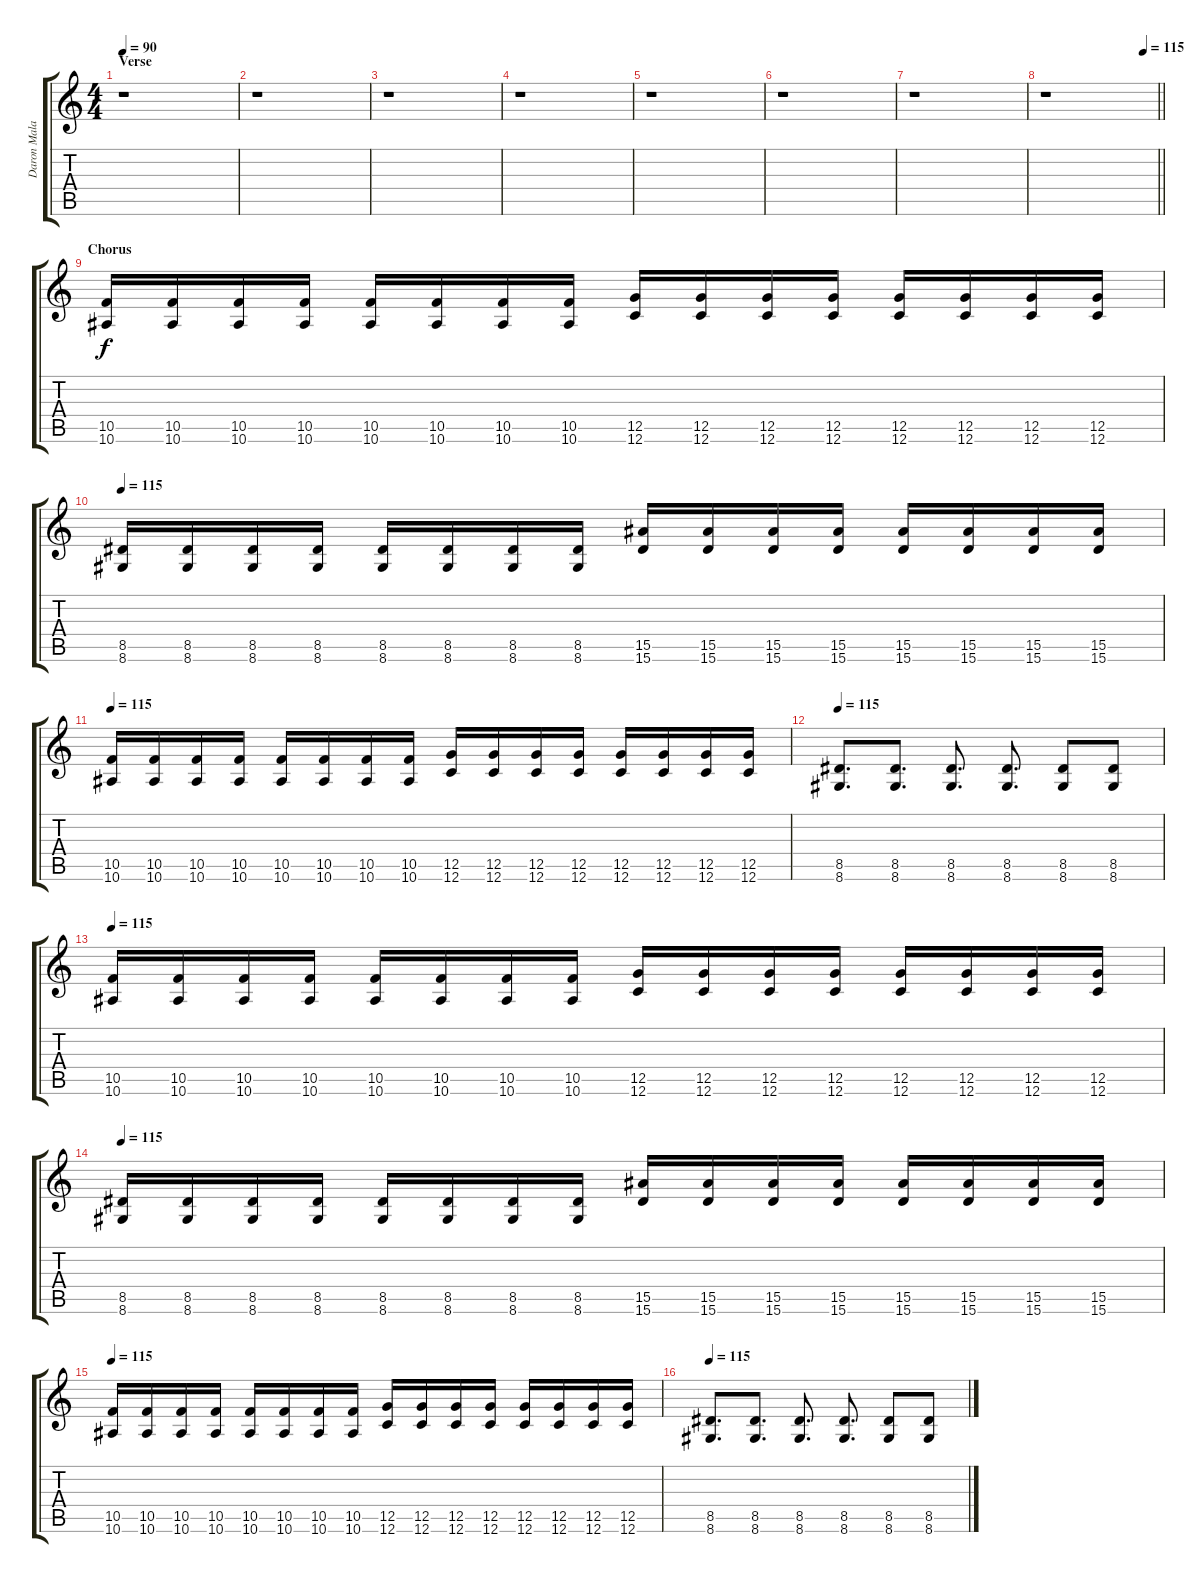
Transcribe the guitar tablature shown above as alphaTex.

\track ("Daron Malakian" "Daron Mala") {instrument distortionguitar}
\staff {score tabs}
\tuning (D4 A3 F3 C3 G2 C2) {hide}
\ts (4 4)
\section ("" "Verse")
\tempo 90
\clef g2
\ks c
r.1{dy f} |
r.1 |
r.1 |
r.1 |
r.1 |
r.1 |
r.1 |
\tempo (115 0.875)
\barLineRight lightlight
r.1 |
\section ("" "Chorus")
(10.5 10.6).16 (10.5 10.6).16 (10.5 10.6).16 (10.5 10.6).16 (10.5 10.6).16 (10.5 10.6).16 (10.5 10.6).16 (10.5 10.6).16 (12.5 12.6).16 (12.5 12.6).16 (12.5 12.6).16 (12.5 12.6).16 (12.5 12.6).16 (12.5 12.6).16 (12.5 12.6).16 (12.5 12.6).16 |
\tempo 115
(8.5 8.6).16 (8.5 8.6).16 (8.5 8.6).16 (8.5 8.6).16 (8.5 8.6).16 (8.5 8.6).16 (8.5 8.6).16 (8.5 8.6).16 (15.5 15.6).16 (15.5 15.6).16 (15.5 15.6).16 (15.5 15.6).16 (15.5 15.6).16 (15.5 15.6).16 (15.5 15.6).16 (15.5 15.6).16 |
\tempo 115
(10.5 10.6).16 (10.5 10.6).16 (10.5 10.6).16 (10.5 10.6).16 (10.5 10.6).16 (10.5 10.6).16 (10.5 10.6).16 (10.5 10.6).16 (12.5 12.6).16 (12.5 12.6).16 (12.5 12.6).16 (12.5 12.6).16 (12.5 12.6).16 (12.5 12.6).16 (12.5 12.6).16 (12.5 12.6).16 |
\tempo 115
(8.5 8.6).8{d} (8.5 8.6).8{d} (8.5 8.6).8{d} (8.5 8.6).8{d} (8.5 8.6).8 (8.5 8.6).8 |
\tempo 115
(10.5 10.6).16 (10.5 10.6).16 (10.5 10.6).16 (10.5 10.6).16 (10.5 10.6).16 (10.5 10.6).16 (10.5 10.6).16 (10.5 10.6).16 (12.5 12.6).16 (12.5 12.6).16 (12.5 12.6).16 (12.5 12.6).16 (12.5 12.6).16 (12.5 12.6).16 (12.5 12.6).16 (12.5 12.6).16 |
\tempo 115
(8.5 8.6).16 (8.5 8.6).16 (8.5 8.6).16 (8.5 8.6).16 (8.5 8.6).16 (8.5 8.6).16 (8.5 8.6).16 (8.5 8.6).16 (15.5 15.6).16 (15.5 15.6).16 (15.5 15.6).16 (15.5 15.6).16 (15.5 15.6).16 (15.5 15.6).16 (15.5 15.6).16 (15.5 15.6).16 |
\tempo 115
(10.5 10.6).16 (10.5 10.6).16 (10.5 10.6).16 (10.5 10.6).16 (10.5 10.6).16 (10.5 10.6).16 (10.5 10.6).16 (10.5 10.6).16 (12.5 12.6).16 (12.5 12.6).16 (12.5 12.6).16 (12.5 12.6).16 (12.5 12.6).16 (12.5 12.6).16 (12.5 12.6).16 (12.5 12.6).16 |
\tempo 115
(8.5 8.6).8{d} (8.5 8.6).8{d} (8.5 8.6).8{d} (8.5 8.6).8{d} (8.5 8.6).8 (8.5 8.6).8
